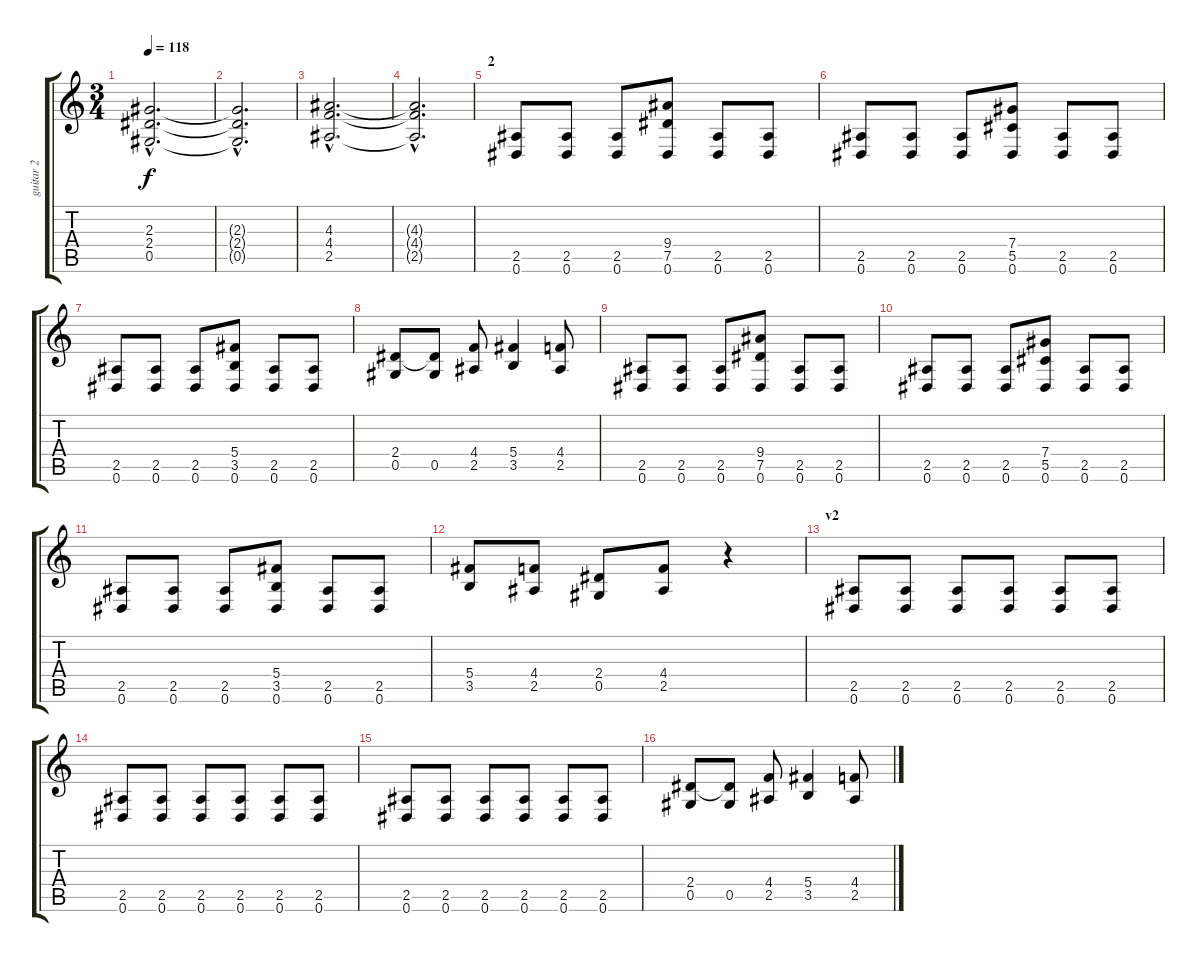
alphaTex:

\track ("guitar 2" "guitar 2") {instrument overdrivenguitar}
\staff {score tabs}
\tuning (Eb4 Bb3 Gb3 Db3 Ab2 Eb2) {hide}
\ts (3 4)
\tempo 118
\clef g2
\ks c
(2.3{hac} 2.4{hac} 0.5{hac}).2{d dy f} |
(2.3{hac t} 2.4{hac t} 0.5{hac t}).2{d} |
(4.3{hac} 4.4{hac} 2.5{hac}).2{d} |
(4.3{hac t} 4.4{hac t} 2.5{hac t}).2{d} |
\section ("" "2")
(2.5 0.6).8 (2.5 0.6).8 (2.5 0.6).8 (9.4 7.5 0.6).8 (2.5 0.6).8 (2.5 0.6).8 |
(2.5 0.6).8 (2.5 0.6).8 (2.5 0.6).8 (7.4 5.5 0.6).8 (2.5 0.6).8 (2.5 0.6).8 |
(2.5 0.6).8 (2.5 0.6).8 (2.5 0.6).8 (5.4 3.5 0.6).8 (2.5 0.6).8 (2.5 0.6).8 |
(2.4 0.5).8 (2.4{t} 0.5).8 (4.4 2.5).8 (5.4 3.5).4 (4.4 2.5).8 |
(2.5 0.6).8 (2.5 0.6).8 (2.5 0.6).8 (9.4 7.5 0.6).8 (2.5 0.6).8 (2.5 0.6).8 |
(2.5 0.6).8 (2.5 0.6).8 (2.5 0.6).8 (7.4 5.5 0.6).8 (2.5 0.6).8 (2.5 0.6).8 |
(2.5 0.6).8 (2.5 0.6).8 (2.5 0.6).8 (5.4 3.5 0.6).8 (2.5 0.6).8 (2.5 0.6).8 |
(5.4 3.5).8 (4.4 2.5).8 (2.4 0.5).8 (4.4 2.5).8 r.4 |
\section ("" "v2")
(2.5 0.6).8 (2.5 0.6).8 (2.5 0.6).8 (2.5 0.6).8 (2.5 0.6).8 (2.5 0.6).8 |
(2.5 0.6).8 (2.5 0.6).8 (2.5 0.6).8 (2.5 0.6).8 (2.5 0.6).8 (2.5 0.6).8 |
(2.5 0.6).8 (2.5 0.6).8 (2.5 0.6).8 (2.5 0.6).8 (2.5 0.6).8 (2.5 0.6).8 |
(2.4 0.5).8 (2.4{t} 0.5).8 (4.4 2.5).8 (5.4 3.5).4 (4.4 2.5).8
